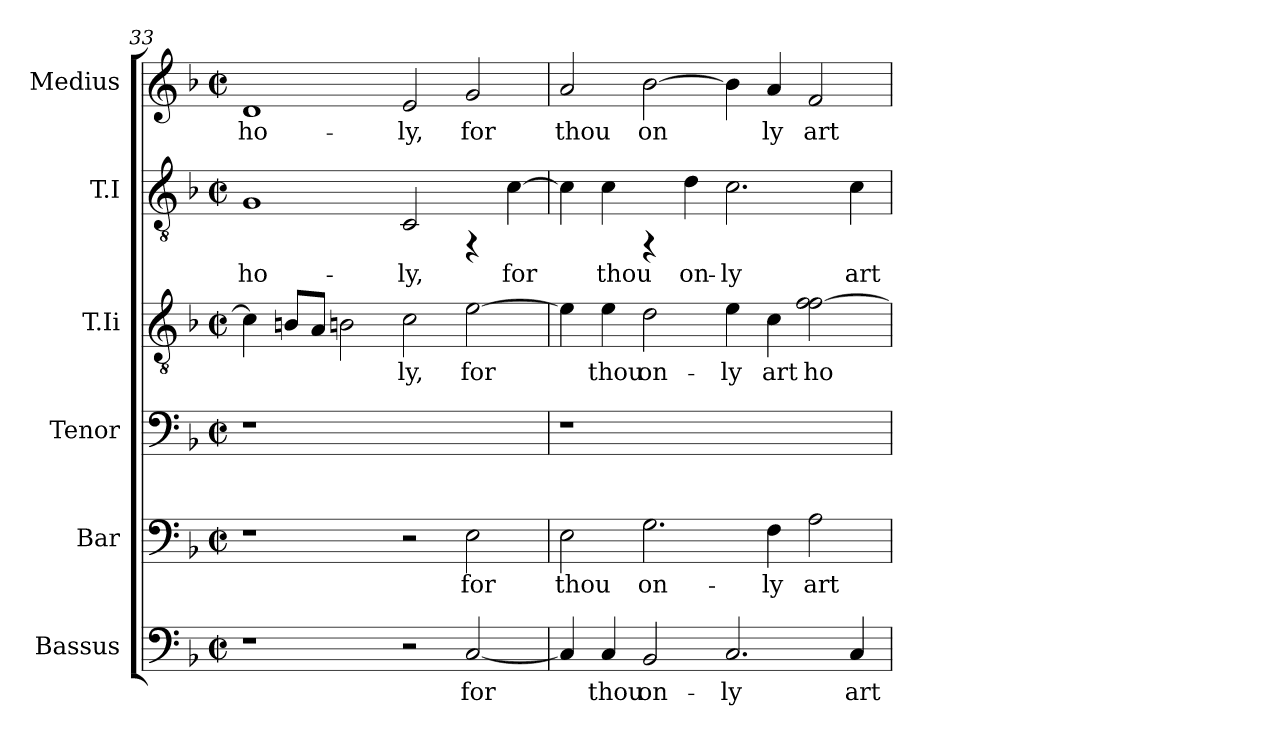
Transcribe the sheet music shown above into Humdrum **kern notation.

**kern	**text	**kern	**text	**kern	**kern	**text	**kern	**text	**kern	**text
*part6	*part6	*part5	*part5	*part4	*part3	*part3	*part2	*part2	*part1	*part1
*staff6	*staff6	*staff5	*staff5	*staff4	*staff3	*staff3	*staff2	*staff2	*staff1	*staff1
*I"Bassus	*	*I"Bar	*	*I"Tenor	*I"T.Ii	*	*I"T.I	*	*I"Medius	*
*I'B	*	*I'Bar	*	*	*I'T.Ii	*	*I'T.I	*	*I'M	*
*clefF4	*	*clefF4	*	*clefF4	*clefGv2	*	*clefGv2	*	*clefG2	*
*k[b-]	*	*k[b-]	*	*k[b-]	*k[b-]	*	*k[b-]	*	*k[b-]	*
*F:	*	*F:	*	*F:	*F:	*	*F:	*	*F:	*
*M2/2	*	*M2/2	*	*M2/2	*M2/2	*	*M2/2	*	*M2/2	*
*met(c|)	*	*met(c|)	*	*met(c|)	*met(c|)	*	*met(c|)	*	*met(c|)	*
=33	=33	=33	=33	=33	=33	=33	=33	=33	=33	=33
!	!	!	!	!	!	!LO:LY:b:cj	!	!LO:LY:b:rj	!	!LO:LY:b:cj
1r	.	1r	.	1r	4c\]	--	1G	ho-	1d	ho-
!	!	!	!	!	!	!LO:LY:b:cj	!	!	!	!
.	.	.	.	.	8Bn/L	--	.	.	.	.
!	!	!	!	!	!	!LO:LY:b:cj	!	!	!	!
.	.	.	.	.	8A/J	--	.	.	.	.
!	!	!	!	!	!	!LO:LY:b:cj	!	!	!	!
.	.	.	.	.	2Bn\	--	.	.	.	.
!	!	!	!	!	!	!LO:LY:b:cj	!	!LO:LY:b:rj	!	!LO:LY:b:cj
2r	.	2r	.	1ryy	2c\	-ly,	2C/	-ly,	2e/	-ly,
!	!LO:LY:b:cj	!	!LO:LY:b:cj	!	!	!LO:LY:b:cj	!	!	!	!LO:LY:b:cj
[<2C/	for	2E\	for	.	[>2e\	for	4rFF	.	2g/	for
!	!	!	!	!	!	!	!	!LO:LY:b:rj	!	!
.	.	.	.	.	.	.	[>4c\	for	.	.
=34	=34	=34	=34	=34	=34	=34	=34	=34	=34	=34
!	!LO:LY:b:cj	!	!LO:LY:b:cj	!	!	!LO:LY:b:cj	!	!LO:LY:b:rj	!	!LO:LY:b:cj
4C/]	.	2E\	thou	1r	4e\]	.	4c\]	.	2a/	thou
!	!LO:LY:b:cj	!	!	!	!	!LO:LY:b:cj	!	!LO:LY:b:rj	!	!
4C/	thou	.	.	.	4e\	thou	4c\	thou	.	.
!	!LO:LY:b:cj	!	!LO:LY:b:cj	!	!	!LO:LY:b:cj	!	!	!	!LO:LY:b:cj
2BB-/	on-	2.G\	on-	.	2d\	on-	4rFF	.	[>2b-\	on-
!	!	!	!	!	!	!	!	!LO:LY:b:rj	!	!
.	.	.	.	.	.	.	4d\	on-	.	.
!	!LO:LY:b:cj	!	!	!	!	!LO:LY:b:cj	!	!LO:LY:b:rj	!	!LO:LY:b:cj
2.C/	-ly	.	.	1ryy	4e\	-ly	2.c\	-ly	4b-\]	--
!	!	!	!LO:LY:b:cj	!	!	!LO:LY:b:cj	!	!	!	!LO:LY:b:cj
.	.	4F\	-ly	.	4c\	art	.	.	4a/	-ly
!	!	!	!LO:LY:b:cj	!	!	!LO:LY:b:cj	!	!	!	!LO:LY:b:cj
.	.	2A\	art	.	2f\ [>2f\	ho-	.	.	2f/	art
!	!LO:LY:b:cj	!	!	!	!	!	!	!LO:LY:b:rj	!	!
4C/	art	.	.	.	.	.	4c\	art	.	.
=	=	=	=	=	=	=	=	=	=	=
*-	*-	*-	*-	*-	*-	*-	*-	*-	*-	*-
